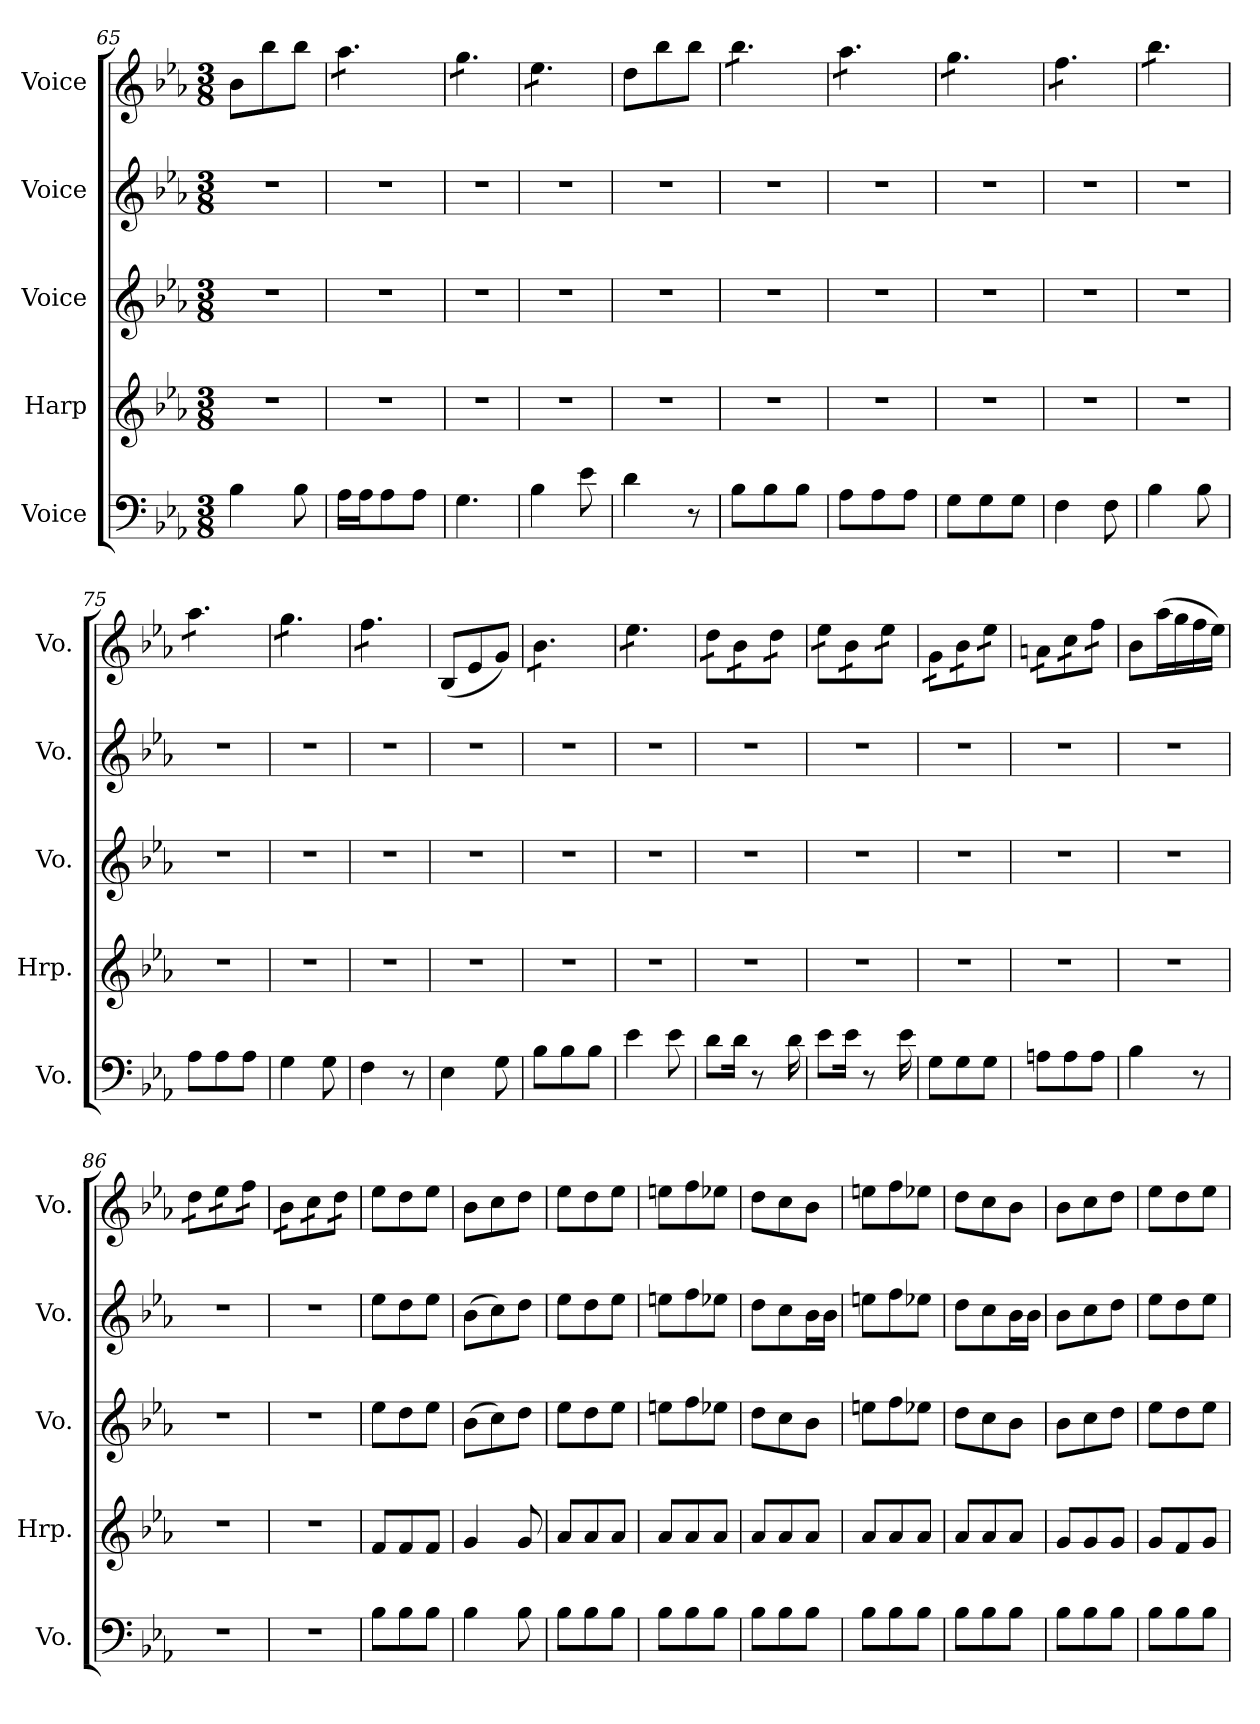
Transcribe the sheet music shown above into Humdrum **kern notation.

**kern	**kern	**kern	**kern	**kern
*part5	*part4	*part3	*part2	*part1
*staff5	*staff4	*staff3	*staff2	*staff1
*I"Voice	*I"Harp	*I"Voice	*I"Voice	*I"Voice
*I'Vo.	*I'Hrp.	*I'Vo.	*I'Vo.	*I'Vo.
*clefF4	*clefG2	*clefG2	*clefG2	*clefG2
*k[b-e-a-]	*k[b-e-a-]	*k[b-e-a-]	*k[b-e-a-]	*k[b-e-a-]
*M3/8	*M3/8	*M3/8	*M3/8	*M3/8
=65	=65	=65	=65	=65
4B-\	4.r	4.r	4.r	8b-\L
.	.	.	.	8bb-\
8B-\	.	.	.	8bb-\J
=66	=66	=66	=66	=66
*	*	*	*	*tremolo
16A-\LL	4.r	4.r	4.r	8aa-\L
16A-\J	.	.	.	.
8A-\	.	.	.	8aa-\
8A-\J	.	.	.	8aa-\J
=67	=67	=67	=67	=67
4.G\	4.r	4.r	4.r	8gg\L
.	.	.	.	8gg\
.	.	.	.	8gg\J
=68	=68	=68	=68	=68
4B-\	4.r	4.r	4.r	8ee-\L
.	.	.	.	8ee-\
8e-\	.	.	.	8ee-\J
*	*	*	*	*Xtremolo
=69	=69	=69	=69	=69
4d\	4.r	4.r	4.r	8dd\L
.	.	.	.	8bb-\
8r	.	.	.	8bb-\J
=70	=70	=70	=70	=70
*	*	*	*	*tremolo
8B-\L	4.r	4.r	4.r	8bb-\L
8B-\	.	.	.	8bb-\
8B-\J	.	.	.	8bb-\J
=71	=71	=71	=71	=71
8A-\L	4.r	4.r	4.r	8aa-\L
8A-\	.	.	.	8aa-\
8A-\J	.	.	.	8aa-\J
=72	=72	=72	=72	=72
8G\L	4.r	4.r	4.r	8gg\L
8G\	.	.	.	8gg\
8G\J	.	.	.	8gg\J
!!LO:LB:g=z
=73	=73	=73	=73	=73
4F\	4.r	4.r	4.r	8ff\L
.	.	.	.	8ff\
8F\	.	.	.	8ff\J
!!LO:PB:g=z
=74	=74	=74	=74	=74
4B-\	4.r	4.r	4.r	8bb-\L
.	.	.	.	8bb-\
8B-\	.	.	.	8bb-\J
=75	=75	=75	=75	=75
8A-\L	4.r	4.r	4.r	8aa-\L
8A-\	.	.	.	8aa-\
8A-\J	.	.	.	8aa-\J
=76	=76	=76	=76	=76
4G\	4.r	4.r	4.r	8gg\L
.	.	.	.	8gg\
8G\	.	.	.	8gg\J
=77	=77	=77	=77	=77
4F\	4.r	4.r	4.r	8ff\L
.	.	.	.	8ff\
8r	.	.	.	8ff\J
*	*	*	*	*Xtremolo
=78	=78	=78	=78	=78
4E-\	4.r	4.r	4.r	(<8B-/L
.	.	.	.	8e-/
8G\	.	.	.	8g/J)
=79	=79	=79	=79	=79
*	*	*	*	*tremolo
8B-\L	4.r	4.r	4.r	8b-\L
8B-\	.	.	.	8b-\
8B-\J	.	.	.	8b-\J
=80	=80	=80	=80	=80
4e-\	4.r	4.r	4.r	8ee-\L
.	.	.	.	8ee-\
8e-\	.	.	.	8ee-\J
=81	=81	=81	=81	=81
8d\L	4.r	4.r	4.r	16dd\LL
.	.	.	.	16dd\
16d\Jk	.	.	.	16b-\
8r	.	.	.	16b-\
.	.	.	.	16dd\
16d\	.	.	.	16dd\JJ
=82	=82	=82	=82	=82
8e-\L	4.r	4.r	4.r	16ee-\LL
.	.	.	.	16ee-\
16e-\Jk	.	.	.	16b-\
8r	.	.	.	16b-\
.	.	.	.	16ee-\
16e-\	.	.	.	16ee-\JJ
=83	=83	=83	=83	=83
8G\L	4.r	4.r	4.r	16g\LL
.	.	.	.	16g\
8G\	.	.	.	16b-\
.	.	.	.	16b-\
8G\J	.	.	.	16ee-\
.	.	.	.	16ee-\JJ
=84	=84	=84	=84	=84
8An\L	4.r	4.r	4.r	16an\LL
.	.	.	.	16an\
8A\	.	.	.	16cc\
.	.	.	.	16cc\
8A\J	.	.	.	16ff\
.	.	.	.	16ff\JJ
*	*	*	*	*Xtremolo
!!LO:LB:g=z
=85	=85	=85	=85	=85
4B-\	4.r	4.r	4.r	8b-\L
.	.	.	.	(>16aa-\L
.	.	.	.	16gg\
8r	.	.	.	16ff\
.	.	.	.	16ee-\JJ)
!!LO:PB:g=z
=86	=86	=86	=86	=86
*	*	*	*	*tremolo
4.r	4.r	4.r	4.r	16dd\LL
.	.	.	.	16dd\
.	.	.	.	16ee-\
.	.	.	.	16ee-\
.	.	.	.	16ff\
.	.	.	.	16ff\JJ
=87	=87	=87	=87	=87
4.r	4.r	4.r	4.r	16b-\LL
.	.	.	.	16b-\
.	.	.	.	16cc\
.	.	.	.	16cc\
.	.	.	.	16dd\
.	.	.	.	16dd\JJ
*	*	*	*	*Xtremolo
=88	=88	=88	=88	=88
8B-\L	8f/L	8ee-\L	8ee-\L	8ee-\L
8B-\	8f/	8dd\	8dd\	8dd\
8B-\J	8f/J	8ee-\J	8ee-\J	8ee-\J
=89	=89	=89	=89	=89
4B-\	4g/	(>8b-\L	(>8b-\L	8b-\L
.	.	8cc\)	8cc\)	8cc\
8B-\	8g/	8dd\J	8dd\J	8dd\J
=90	=90	=90	=90	=90
8B-\L	8a-/L	8ee-\L	8ee-\L	8ee-\L
8B-\	8a-/	8dd\	8dd\	8dd\
8B-\J	8a-/J	8ee-\J	8ee-\J	8ee-\J
=91	=91	=91	=91	=91
8B-\L	8a-/L	8een\L	8een\L	8een\L
8B-\	8a-/	8ff\	8ff\	8ff\
8B-\J	8a-/J	8ee-X\J	8ee-X\J	8ee-X\J
=92	=92	=92	=92	=92
8B-\L	8a-/L	8dd\L	8dd\L	8dd\L
8B-\	8a-/	8cc\	8cc\	8cc\
8B-\J	8a-/J	8b-\J	16b-\L	8b-\J
.	.	.	16b-\JJ	.
=93	=93	=93	=93	=93
8B-\L	8a-/L	8een\L	8een\L	8een\L
8B-\	8a-/	8ff\	8ff\	8ff\
8B-\J	8a-/J	8ee-X\J	8ee-X\J	8ee-X\J
=94	=94	=94	=94	=94
8B-\L	8a-/L	8dd\L	8dd\L	8dd\L
8B-\	8a-/	8cc\	8cc\	8cc\
8B-\J	8a-/J	8b-\J	16b-\L	8b-\J
.	.	.	16b-\JJ	.
=95	=95	=95	=95	=95
8B-\L	8g/L	8b-\L	8b-\L	8b-\L
8B-\	8g/	8cc\	8cc\	8cc\
8B-\J	8g/J	8dd\J	8dd\J	8dd\J
=96	=96	=96	=96	=96
8B-\L	8g/L	8ee-\L	8ee-\L	8ee-\L
8B-\	8f/	8dd\	8dd\	8dd\
8B-\J	8g/J	8ee-\J	8ee-\J	8ee-\J
=	=	=	=	=
*-	*-	*-	*-	*-
